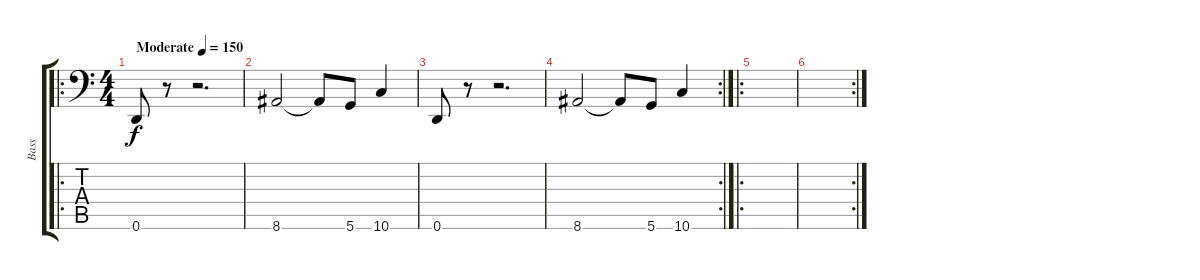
\track ("Bass" "Bass") {instrument electricbasspick}
\staff {score tabs}
\tuning (E3 B2 G2 D2 A1 D1) {hide}
\ro
\ts (4 4)
\tempo (150 "Moderate")
\clef f4
\ks c
0.6.8{dy f instrument electricbasspick} r.8 r.2{d} |
8.6.2 8.6{t}.8 5.6.8 10.6.4 |
0.6.8 r.8 r.2{d} |
\rc 2
8.6.2 8.6{t}.8 5.6.8 10.6.4 |
\ro
|
\rc 2
